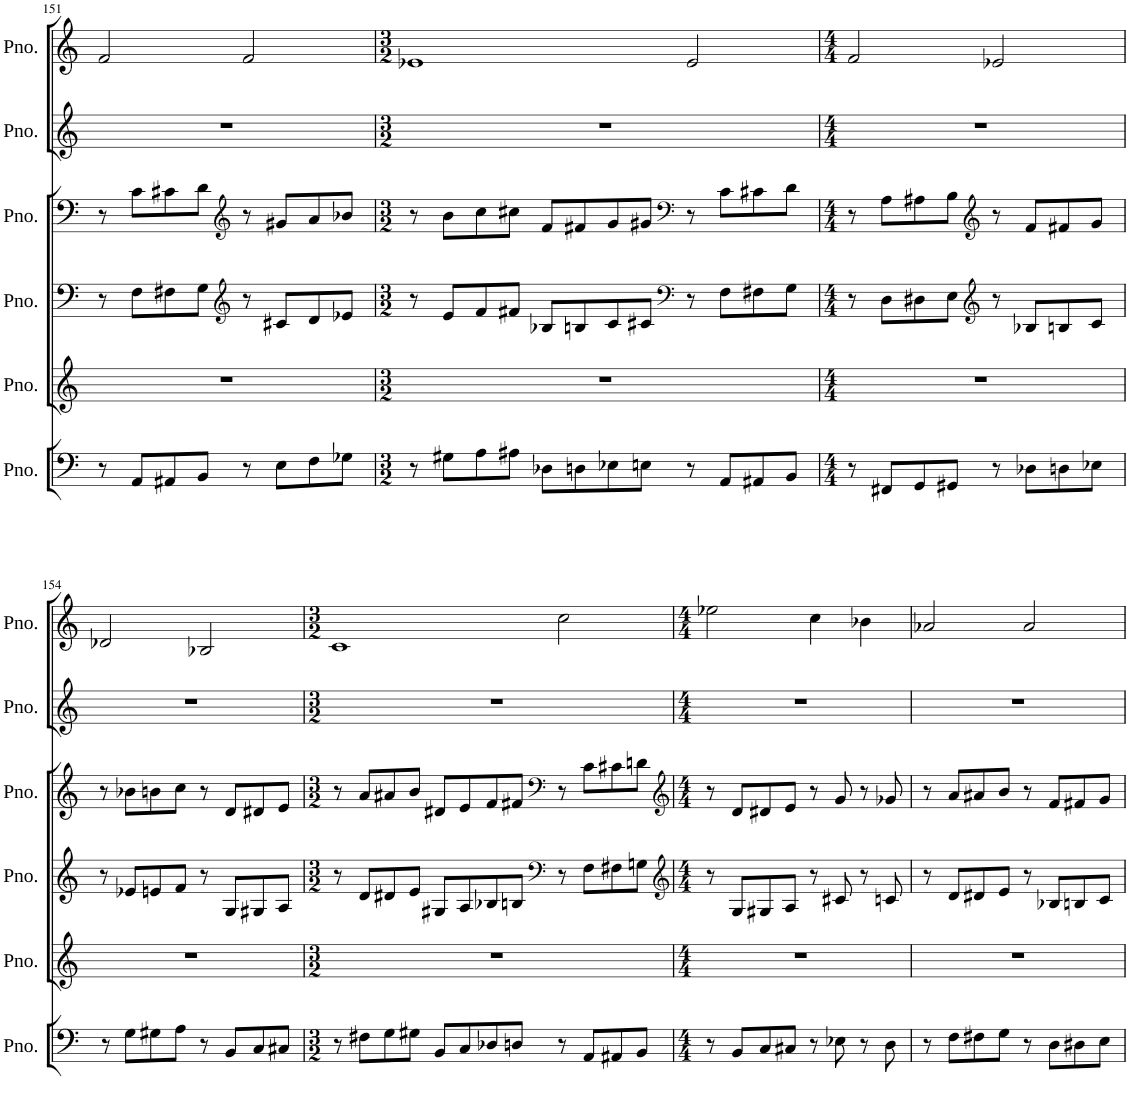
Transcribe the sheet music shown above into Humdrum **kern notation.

**kern	**kern	**kern	**kern	**kern	**kern
*part6	*part5	*part4	*part3	*part2	*part1
*staff6	*staff5	*staff4	*staff3	*staff2	*staff1
*I"Piano	*I"Piano	*I"Piano	*I"Piano	*I"Piano	*I"Piano
*I'Pno.	*I'Pno.	*I'Pno.	*I'Pno.	*I'Pno.	*I'Pno.
!!LO:PB:g=z
*clefF4	*clefG2	*clefF4	*clefF4	*clefG2	*clefG2
*k[]	*k[]	*k[]	*k[]	*k[]	*k[]
*M4/4	*M4/4	*M4/4	*M4/4	*M4/4	*M4/4
=151	=151	=151	=151	=151	=151
8r	1r	8r	8r	1r	2f/
8AA/L	.	8F\L	8c\L	.	.
8AA#X/	.	8F#X\	8c#X\	.	.
8BB/J	.	8G\J	8d\J	.	.
*	*	*clefG2	*clefG2	*	*
8r	.	8r	8r	.	2f/
8E\L	.	8c#X/L	8g#X/L	.	.
8F\	.	8d/	8a/	.	.
8G-X\J	.	8e-X/J	8b-X/J	.	.
=152	=152	=152	=152	=152	=152
*M3/2	*M3/2	*M3/2	*M3/2	*M3/2	*M3/2
8r	1.r	8r	8r	1.r	1e-X
8G#X\L	.	8e/L	8b\L	.	.
8A\	.	8f/	8cc\	.	.
8A#X\J	.	8f#X/J	8cc#X\J	.	.
8D-X\L	.	8B-X/L	8f/L	.	.
8Dn\	.	8Bn/	8f#X/	.	.
8E-X\	.	8c/	8g/	.	.
8En\J	.	8c#X/J	8g#X/J	.	.
*	*	*clefF4	*clefF4	*	*
8r	.	8r	8r	.	2e-/
8AA/L	.	8F\L	8c\L	.	.
8AA#X/	.	8F#X\	8c#X\	.	.
8BB/J	.	8G\J	8d\J	.	.
=153	=153	=153	=153	=153	=153
*M4/4	*M4/4	*M4/4	*M4/4	*M4/4	*M4/4
8r	1r	8r	8r	1r	2f/
8FF#X/L	.	8D\L	8A\L	.	.
8GG/	.	8D#X\	8A#X\	.	.
8GG#X/J	.	8E\J	8B\J	.	.
*	*	*clefG2	*clefG2	*	*
8r	.	8r	8r	.	2e-X/
8D-X\L	.	8B-X/L	8f/L	.	.
8Dn\	.	8Bn/	8f#X/	.	.
8E-X\J	.	8c/J	8g/J	.	.
!!LO:LB:g=z
=154	=154	=154	=154	=154	=154
8r	1r	8r	8r	1r	2d-X/
8G\L	.	8e-X/L	8b-X\L	.	.
8G#X\	.	8en/	8bn\	.	.
8A\J	.	8f/J	8cc\J	.	.
8r	.	8r	8r	.	2B-X/
8BB/L	.	8G/L	8d/L	.	.
8C/	.	8G#X/	8d#X/	.	.
8C#X/J	.	8A/J	8e/J	.	.
=155	=155	=155	=155	=155	=155
*M3/2	*M3/2	*M3/2	*M3/2	*M3/2	*M3/2
8r	1.r	8r	8r	1.r	1c
8F#X\L	.	8d/L	8a/L	.	.
8G\	.	8d#X/	8a#X/	.	.
8G#X\J	.	8e/J	8b/J	.	.
8BB/L	.	8G#X/L	8d#X/L	.	.
8C/	.	8A/	8e/	.	.
8D-X/	.	8B-X/	8f/	.	.
8Dn/J	.	8Bn/J	8f#X/J	.	.
*	*	*clefF4	*clefF4	*	*
8r	.	8r	8r	.	2cc\
8AA/L	.	8F\L	8c\L	.	.
8AA#X/	.	8F#X\	8c#X\	.	.
8BB/J	.	8Gn\J	8dn\J	.	.
=156	=156	=156	=156	=156	=156
*	*	*clefG2	*clefG2	*	*
*M4/4	*M4/4	*M4/4	*M4/4	*M4/4	*M4/4
8r	1r	8r	8r	1r	2ee-X\
8BB/L	.	8G/L	8d/L	.	.
8C/	.	8G#X/	8d#X/	.	.
8C#X/J	.	8A/J	8e/J	.	.
8r	.	8r	8r	.	4cc\
8E-X\	.	8c#X/	8g/	.	.
8r	.	8r	8r	.	4b-X\
8D\	.	8cn/	8g-X/	.	.
=157	=157	=157	=157	=157	=157
8r	1r	8r	8r	1r	2a-X/
8F\L	.	8d/L	8a/L	.	.
8F#X\	.	8d#X/	8a#X/	.	.
8G\J	.	8e/J	8b/J	.	.
8r	.	8r	8r	.	2a-/
8D\L	.	8B-X/L	8f/L	.	.
8D#X\	.	8Bn/	8f#X/	.	.
8E\J	.	8c/J	8g/J	.	.
=	=	=	=	=	=
*-	*-	*-	*-	*-	*-
